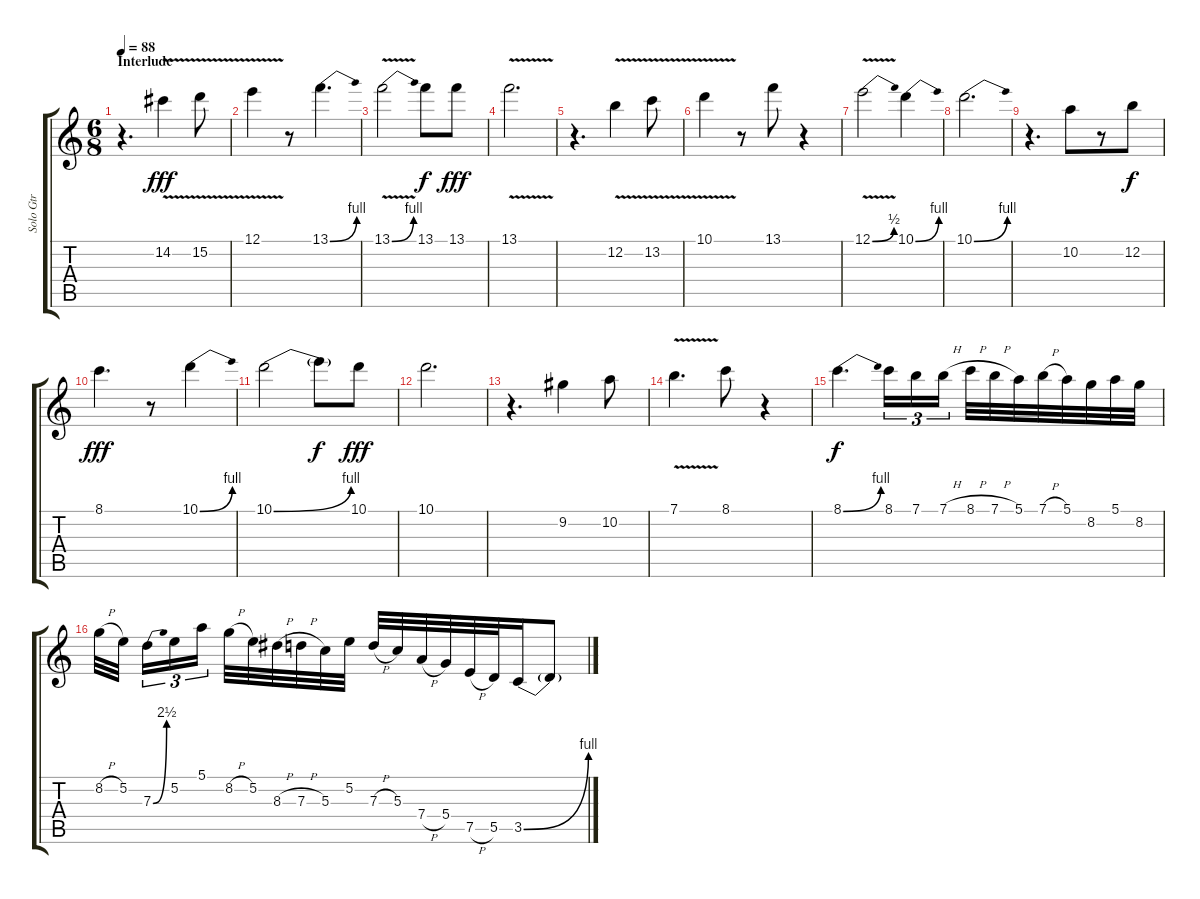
\track ("Solo Gtr            " "Solo Gtr  ") {instrument distortionguitar}
\staff {score tabs}
\tuning (E4 B3 G3 D3 A2 E2) {hide}
\ts (6 8)
\section ("" "Interlude")
\tempo 88
\clef g2
\ks c
r.4{d dy f} 14.2{v}.4{dy fff} 15.2{v}.8 |
12.1{v}.4 r.8 13.1{be (bend 0 0 60 4)}.4{d} |
13.1{be (bend 0 0 60 4) v}.2 13.1.8{dy f} 13.1.8{dy fff} |
13.1{v}.2{d} |
r.4{d} 12.2{v}.4 13.2{v}.8 |
10.1{v}.4 r.8 13.1.8 r.4 |
12.1{be (bend 0 0 60 2) v}.2 10.1{be (bend 0 0 60 4)}.4 |
10.1{be (bend 0 0 60 4)}.2{d} |
r.4{d} 10.2.8 r.8 12.2.8{dy f} |
8.1.4{d dy fff} r.8 10.1{be (bend 0 0 60 4)}.4 |
10.1{be (bend 0 0 60 4)}.2 10.1{t}.8{dy f} 10.1.8{dy fff} |
10.1.2{d} |
r.4{d} 9.2.4 10.2.8 |
7.1{v}.4{d} 8.1.8 r.4 |
8.1{be (bend 0 0 60 4)}.4{d dy f} 8.1.16{tu (3 2)} 7.1.16{tu (3 2)} 7.1{h}.16{tu (3 2) beam splitsecondary} 8.1{h}.32 7.1{h}.32 5.1.32 7.1{h}.32 5.1.32 8.2.32 5.1.32 8.2.32 |
8.2{h}.32 5.2.32{beam splitsecondary} 7.3{be (bend 0 0 60 10)}.16{tu (3 2)} 5.2.16{tu (3 2)} 5.1.16{tu (3 2) beam splitsecondary} 8.2{h}.32 5.2.32 8.3{h}.32 7.3{h}.32 5.3.32 5.2.32 7.3{h}.32 5.3.32 7.4{h}.32 5.4.32 7.5{h}.32 5.5.32 3.5{be (bend 0 0 60 4)}.16 3.5{t}.8
